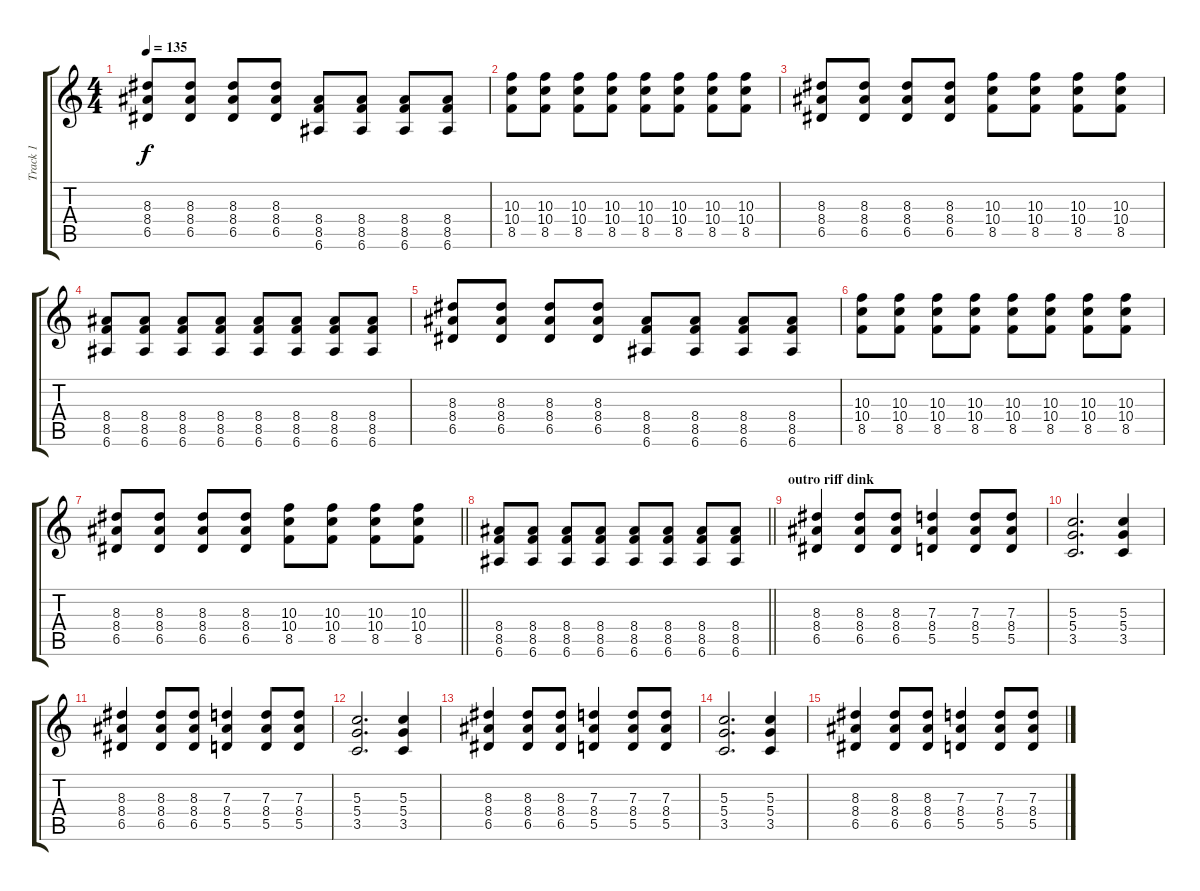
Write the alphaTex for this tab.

\track ("Track 1" "Track 1") {instrument electricguitarclean}
\staff {score tabs}
\tuning (E4 B3 G3 D3 A2 E2) {hide}
\ts (4 4)
\tempo 135
\clef g2
\ks c
(8.3 8.4 6.5).8{dy f} (8.3 8.4 6.5).8 (8.3 8.4 6.5).8 (8.3 8.4 6.5).8 (8.4 8.5 6.6).8 (8.4 8.5 6.6).8 (8.4 8.5 6.6).8 (8.4 8.5 6.6).8 |
(10.3 10.4 8.5).8 (10.3 10.4 8.5).8 (10.3 10.4 8.5).8 (10.3 10.4 8.5).8 (10.3 10.4 8.5).8 (10.3 10.4 8.5).8 (10.3 10.4 8.5).8 (10.3 10.4 8.5).8 |
(8.3 8.4 6.5).8 (8.3 8.4 6.5).8 (8.3 8.4 6.5).8 (8.3 8.4 6.5).8 (10.3 10.4 8.5).8 (10.3 10.4 8.5).8 (10.3 10.4 8.5).8 (10.3 10.4 8.5).8 |
(8.4 8.5 6.6).8 (8.4 8.5 6.6).8 (8.4 8.5 6.6).8 (8.4 8.5 6.6).8 (8.4 8.5 6.6).8 (8.4 8.5 6.6).8 (8.4 8.5 6.6).8 (8.4 8.5 6.6).8 |
(8.3 8.4 6.5).8 (8.3 8.4 6.5).8 (8.3 8.4 6.5).8 (8.3 8.4 6.5).8 (8.4 8.5 6.6).8 (8.4 8.5 6.6).8 (8.4 8.5 6.6).8 (8.4 8.5 6.6).8 |
(10.3 10.4 8.5).8 (10.3 10.4 8.5).8 (10.3 10.4 8.5).8 (10.3 10.4 8.5).8 (10.3 10.4 8.5).8 (10.3 10.4 8.5).8 (10.3 10.4 8.5).8 (10.3 10.4 8.5).8 |
\barLineRight lightlight
(8.3 8.4 6.5).8 (8.3 8.4 6.5).8 (8.3 8.4 6.5).8 (8.3 8.4 6.5).8 (10.3 10.4 8.5).8 (10.3 10.4 8.5).8 (10.3 10.4 8.5).8 (10.3 10.4 8.5).8 |
\barLineRight lightlight
(8.4 8.5 6.6).8 (8.4 8.5 6.6).8 (8.4 8.5 6.6).8 (8.4 8.5 6.6).8 (8.4 8.5 6.6).8 (8.4 8.5 6.6).8 (8.4 8.5 6.6).8 (8.4 8.5 6.6).8 |
\section ("" "outro riff dink")
(8.3 8.4 6.5).4 (8.3 8.4 6.5).8 (8.3 8.4 6.5).8 (7.3 8.4 5.5).4 (7.3 8.4 5.5).8 (7.3 8.4 5.5).8 |
(5.3 5.4 3.5).2{d} (5.3 5.4 3.5).4 |
(8.3 8.4 6.5).4 (8.3 8.4 6.5).8 (8.3 8.4 6.5).8 (7.3 8.4 5.5).4 (7.3 8.4 5.5).8 (7.3 8.4 5.5).8 |
(5.3 5.4 3.5).2{d} (5.3 5.4 3.5).4 |
(8.3 8.4 6.5).4 (8.3 8.4 6.5).8 (8.3 8.4 6.5).8 (7.3 8.4 5.5).4 (7.3 8.4 5.5).8 (7.3 8.4 5.5).8 |
(5.3 5.4 3.5).2{d} (5.3 5.4 3.5).4 |
(8.3 8.4 6.5).4 (8.3 8.4 6.5).8 (8.3 8.4 6.5).8 (7.3 8.4 5.5).4 (7.3 8.4 5.5).8 (7.3 8.4 5.5).8
